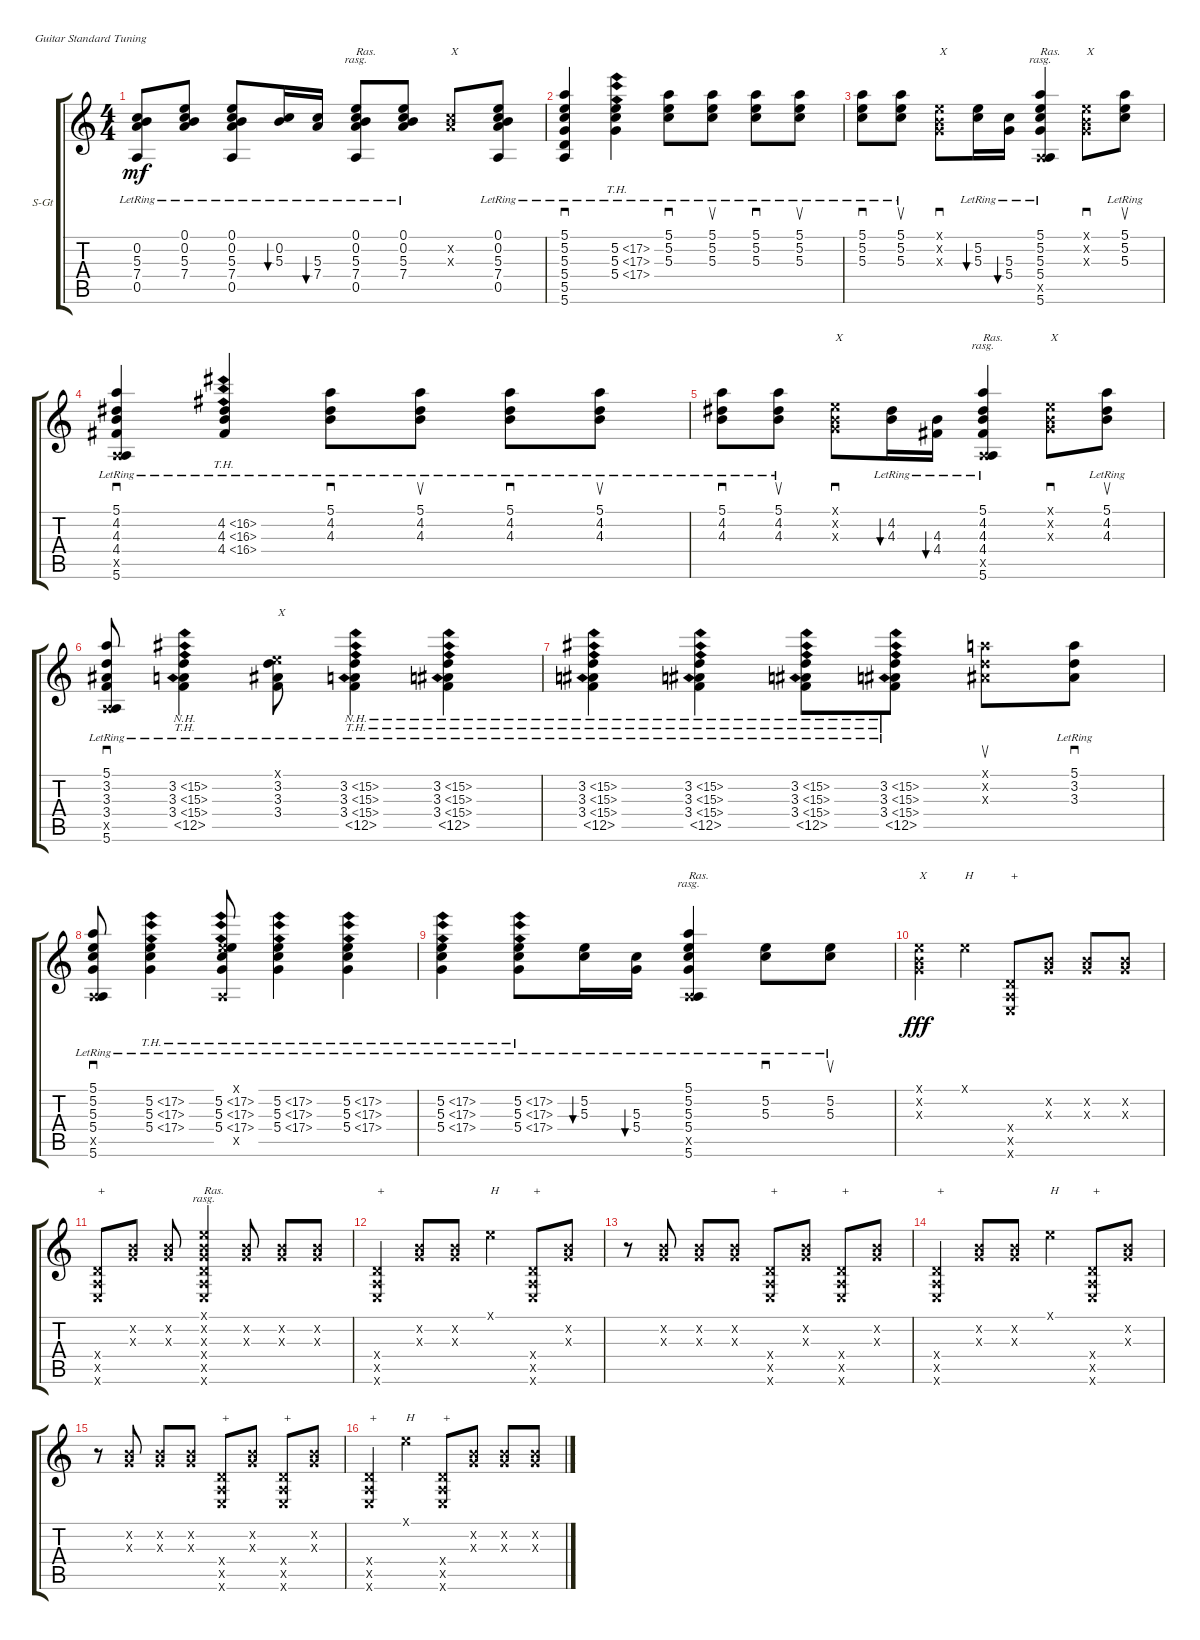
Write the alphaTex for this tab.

\bracketExtendMode groupsimilarinstruments
\firstSystemTrackNameOrientation horizontal
\otherSystemsTrackNameOrientation horizontal
\track ("Your Guitar" "S-Gt") {instrument acousticguitarsteel}
\staff {score tabs}
\tuning (E4 B3 G3 D3 A2 E2)
\ts (4 4)
\tempo (165 hide)
\clef g2
\ks c
(0.2{lr t} 5.3{lr t} 7.4{lr t} 0.5{lr t}).8{dy mf} (0.1{lr} 0.2{lr} 5.3{lr} 7.4{lr}).8 (0.1{lr} 0.2{lr} 5.3{lr} 7.4{lr} 0.5{lr}).8 (0.2{lr} 5.3{lr}).16{bu 480} (5.3{lr} 7.4{lr}).16{bu 480} (0.1{lr} 0.2{lr} 5.3{lr} 7.4{lr} 0.5{lr}).8{rasg amianapaest txt "Ras."} (0.1{lr} 0.2{lr} 5.3{lr} 7.4{lr}).8 (1.2{x} 2.3{x}).8{txt "X"} (0.1{lr} 0.2{lr} 5.3{lr} 7.4{lr} 0.5{lr}).8 |
(5.1{lr} 5.2{lr} 5.3{lr} 5.4{lr} 5.5{lr} 5.6{lr}).4{sd} (5.2{th 12 lr} 5.3{th 12 lr} 5.4{th 12 lr}).4 (5.1{lr} 5.2{lr} 5.3{lr}).8{sd} (5.1{lr} 5.2{lr} 5.3{lr}).8{su} (5.1{lr} 5.2{lr} 5.3{lr}).8{sd} (5.1{lr} 5.2{lr} 5.3{lr}).8{su} |
(5.1{lr} 5.2{lr} 5.3{lr}).8{sd} (5.1{lr} 5.2{lr} 5.3{lr}).8{su} (0.1{x} 0.2{x} 0.3{x}).8{sd txt "X"} (5.2{lr} 5.3{lr}).16{bu 480} (5.3{lr} 5.4{lr}).16{bu 480} (5.1{lr} 5.2{lr} 5.3{lr} 5.4{lr} 0.5{x} 5.6{lr}).4{rasg amianapaest txt "Ras."} (0.1{x} 0.2{x} 0.3{x}).8{sd txt "X"} (5.1{lr} 5.2{lr} 5.3{lr}).8{su} |
(5.1{lr} 4.2{lr} 4.3{lr} 4.4{lr} 0.5{x} 5.6{lr}).4{sd} (4.2{th 12 lr} 4.3{th 12 lr} 4.4{th 12 lr}).4 (5.1{lr} 4.2{lr} 4.3{lr}).8{sd} (5.1{lr} 4.2{lr} 4.3{lr}).8{su} (5.1{lr} 4.2{lr} 4.3{lr}).8{sd} (5.1{lr} 4.2{lr} 4.3{lr}).8{su} |
(5.1{lr} 4.2{lr} 4.3{lr}).8{sd} (5.1{lr} 4.2{lr} 4.3{lr}).8{su} (0.1{x} 0.2{x} 0.3{x}).8{sd txt "X"} (4.2{lr} 4.3{lr}).16{bu 480} (4.3{lr} 4.4{lr}).16{bu 480} (5.1{lr} 4.2{lr} 4.3{lr} 4.4{lr} 0.5{x} 5.6{lr}).4{rasg amianapaest txt "Ras."} (0.1{x} 0.2{x} 0.3{x}).8{sd txt "X"} (5.1{lr} 4.2{lr} 4.3{lr}).8{su} |
(5.1{lr} 3.2{lr} 3.3{lr} 3.4{lr} 0.5{x} 5.6{lr}).8{sd} (3.2{th 12 lr} 3.3{th 12 lr} 3.4{th 12 lr} 0.5{nh}).4 (0.1{x} 3.2{lr} 3.3{lr} 3.4{lr}).8{txt "X"} (3.2{th 12 lr} 3.3{th 12 lr} 3.4{th 12 lr} 0.5{nh}).4 (3.2{th 12 lr} 3.3{th 12 lr} 3.4{th 12 lr} 0.5{nh}).4 |
(3.2{th 12 lr} 3.3{th 12 lr} 3.4{th 12 lr} 0.5{nh}).4 (3.2{th 12 lr} 3.3{th 12 lr} 3.4{th 12 lr} 0.5{nh}).4 (3.2{th 12 lr} 3.3{th 12 lr} 3.4{th 12 lr} 0.5{nh}).8 (3.2{th 12 lr} 3.3{th 12 lr} 3.4{th 12 lr} 0.5{nh}).8 (5.1{x} 3.2{x} 3.3{x}).8{su} (5.1{lr} 3.2{lr} 3.3{lr}).8{sd} |
(5.1{lr} 5.2{lr} 5.3{lr} 5.4{lr} 0.5{x} 5.6{lr}).8{sd} (5.2{th 12 lr} 5.3{th 12 lr} 5.4{th 12 lr}).4 (0.1{x} 5.2{th 12 lr} 5.3{th 12 lr} 5.4{th 12 lr} 0.5{x}).8 (5.2{th 12 lr} 5.3{th 12 lr} 5.4{th 12 lr}).4 (5.2{th 12 lr} 5.3{th 12 lr} 5.4{th 12 lr}).4 |
(5.2{th 12 lr} 5.3{th 12 lr} 5.4{th 12}).4 (5.2{th 12 lr} 5.3{th 12 lr} 5.4{th 12 lr}).8 (5.2{lr} 5.3{lr}).16{bu 480} (5.3{lr} 5.4{lr}).16{bu 480} (5.1{lr} 5.2{lr} 5.3{lr} 5.4{lr} 0.5{x} 5.6{lr}).4{rasg amianapaest txt "Ras."} (5.2{lr} 5.3{lr}).8{sd} (5.2{lr} 5.3{lr}).8{su} |
\tempo (175 hide)
(0.1{x} 0.2{x} 0.3{x}).4{txt "X" dy fff} 0.1{x}.4{txt "H"} (0.4{x} 0.5{x} 0.6{x}).8{txt "+"} (0.2{x} 0.3{x}).8 (0.2{x} 0.3{x}).8 (0.2{x} 0.3{x}).8 |
(0.4{x} 0.5{x} 0.6{x}).8{txt "+"} (0.2{x} 0.3{x}).8 (0.2{x} 0.3{x}).8 (0.1{x} 0.2{x} 0.3{x} 0.4{x} 0.5{x} 0.6{x}).4{rasg amianapaest txt "Ras."} (0.2{x} 0.3{x}).8 (0.2{x} 0.3{x}).8 (0.2{x} 0.3{x}).8 |
(0.4{x} 0.5{x} 0.6{x}).4{txt "+"} (0.2{x} 0.3{x}).8 (0.2{x} 0.3{x}).8 0.1{x}.4{txt "H"} (0.4{x} 0.5{x} 0.6{x}).8{txt "+"} (0.2{x} 0.3{x}).8 |
r.8 (0.2{x} 0.3{x}).8 (0.2{x} 0.3{x}).8 (0.2{x} 0.3{x}).8 (0.4{x} 0.5{x} 0.6{x}).8{txt "+"} (0.2{x} 0.3{x}).8 (0.4{x} 0.5{x} 0.6{x}).8{txt "+"} (0.2{x} 0.3{x}).8 |
(0.4{x} 0.5{x} 0.6{x}).4{txt "+"} (0.2{x} 0.3{x}).8 (0.2{x} 0.3{x}).8 0.1{x}.4{txt "H"} (0.4{x} 0.5{x} 0.6{x}).8{txt "+"} (0.2{x} 0.3{x}).8 |
r.8 (0.2{x} 0.3{x}).8 (0.2{x} 0.3{x}).8 (0.2{x} 0.3{x}).8 (0.4{x} 0.5{x} 0.6{x}).8{txt "+"} (0.2{x} 0.3{x}).8 (0.4{x} 0.5{x} 0.6{x}).8{txt "+"} (0.2{x} 0.3{x}).8 |
(0.4{x} 0.5{x} 0.6{x}).4{txt "+"} 0.1{x}.4{txt "H"} (0.4{x} 0.5{x} 0.6{x}).8{txt "+"} (0.2{x} 0.3{x}).8 (0.2{x} 0.3{x}).8 (0.2{x} 0.3{x}).8
